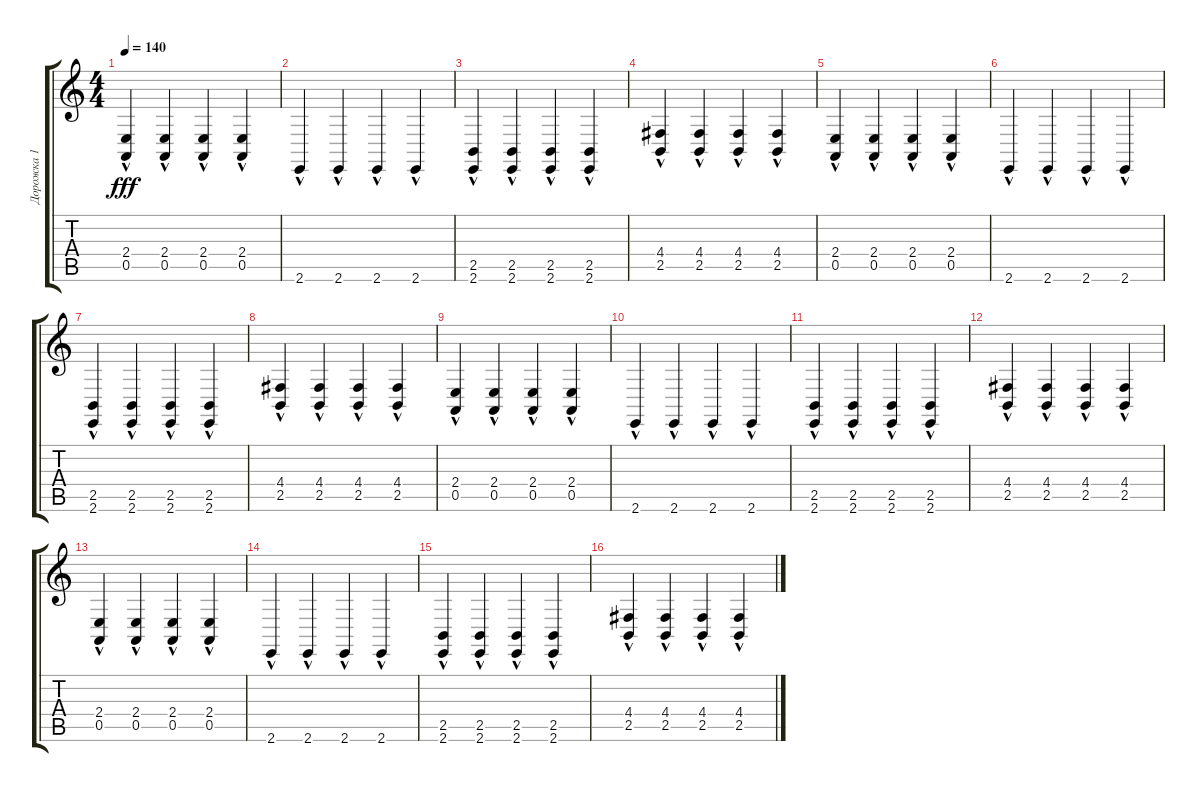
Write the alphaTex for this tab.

\track ("Дорожка 1" "Дорожка 1") {instrument acousticgrandpiano}
\staff {score tabs}
\tuning (E4 B3 G3 D3 A2 D2) {hide}
\ts (4 4)
\tempo 140
\clef g2
\ks c
(2.4{hac} 0.5{hac}).4{dy fff} (2.4{hac} 0.5{hac}).4 (2.4{hac} 0.5{hac}).4 (2.4{hac} 0.5{hac}).4 |
2.6{hac}.4 2.6{hac}.4 2.6{hac}.4 2.6{hac}.4 |
(2.5 2.6{hac}).4 (2.5 2.6{hac}).4 (2.5 2.6{hac}).4 (2.5 2.6{hac}).4 |
(4.4{hac} 2.5{hac}).4 (4.4{hac} 2.5{hac}).4 (4.4{hac} 2.5{hac}).4 (4.4{hac} 2.5{hac}).4 |
(2.4{hac} 0.5{hac}).4 (2.4{hac} 0.5{hac}).4 (2.4{hac} 0.5{hac}).4 (2.4{hac} 0.5{hac}).4 |
2.6{hac}.4 2.6{hac}.4 2.6{hac}.4 2.6{hac}.4 |
(2.5 2.6{hac}).4 (2.5 2.6{hac}).4 (2.5 2.6{hac}).4 (2.5 2.6{hac}).4 |
(4.4{hac} 2.5{hac}).4 (4.4{hac} 2.5{hac}).4 (4.4{hac} 2.5{hac}).4 (4.4{hac} 2.5{hac}).4 |
(2.4{hac} 0.5{hac}).4 (2.4{hac} 0.5{hac}).4 (2.4{hac} 0.5{hac}).4 (2.4{hac} 0.5{hac}).4 |
2.6{hac}.4 2.6{hac}.4 2.6{hac}.4 2.6{hac}.4 |
(2.5 2.6{hac}).4 (2.5 2.6{hac}).4 (2.5 2.6{hac}).4 (2.5 2.6{hac}).4 |
(4.4{hac} 2.5{hac}).4 (4.4{hac} 2.5{hac}).4 (4.4{hac} 2.5{hac}).4 (4.4{hac} 2.5{hac}).4 |
(2.4{hac} 0.5{hac}).4 (2.4{hac} 0.5{hac}).4 (2.4{hac} 0.5{hac}).4 (2.4{hac} 0.5{hac}).4 |
2.6{hac}.4 2.6{hac}.4 2.6{hac}.4 2.6{hac}.4 |
(2.5 2.6{hac}).4 (2.5 2.6{hac}).4 (2.5 2.6{hac}).4 (2.5 2.6{hac}).4 |
(4.4{hac} 2.5{hac}).4 (4.4{hac} 2.5{hac}).4 (4.4{hac} 2.5{hac}).4 (4.4{hac} 2.5{hac}).4
